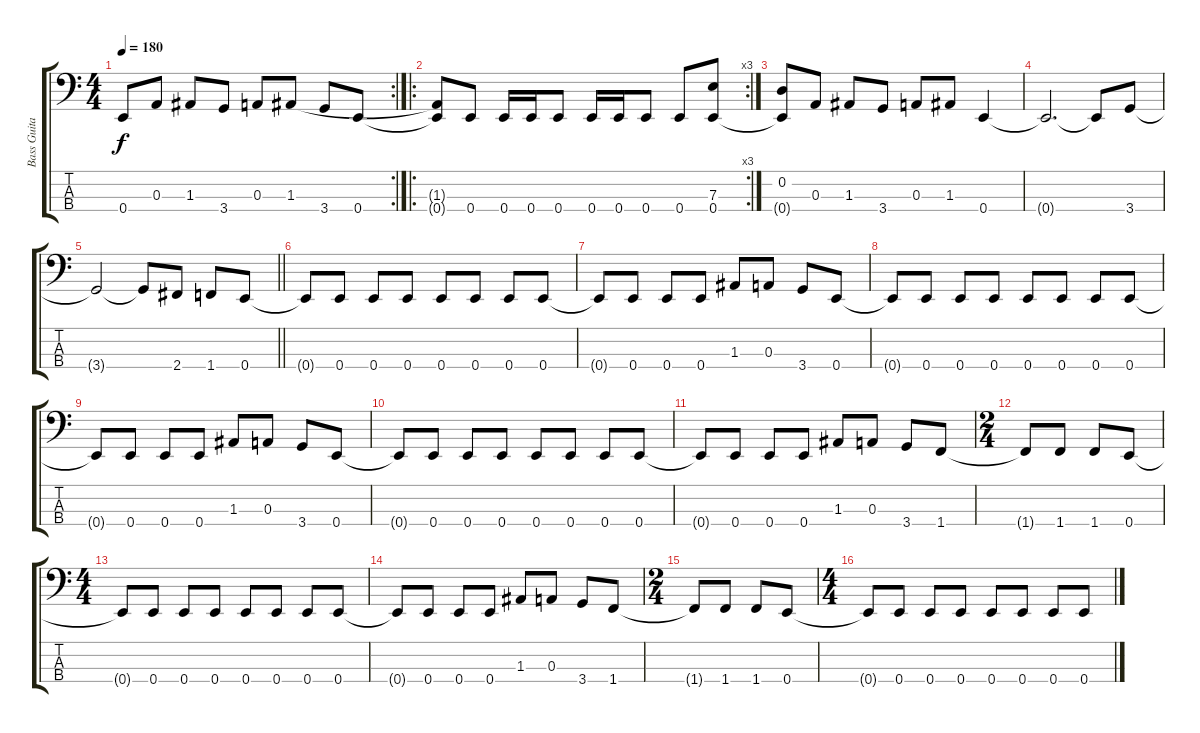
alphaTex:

\track ("Bass Guitar - Jason" "Bass Guita") {instrument electricbasspick}
\staff {score tabs}
\tuning (G2 D2 A1 E1) {hide}
\rc 2
\ts (4 4)
\tempo 180
\clef f4
\ks c
0.4{t}.8{dy f} 0.3.8 1.3.8 3.4.8 0.3.8 1.3.8 3.4.8 0.4.8 |
\ro
\rc 3
(1.3{t} 0.4{t}).8 0.4.8 0.4.16 0.4.16 0.4.8 0.4.16 0.4.16 0.4.8 0.4.8 (7.3 0.4).8 |
(0.2 0.4{t}).8 0.3.8 1.3.8 3.4.8 0.3.8 1.3.8 0.4.4 |
0.4{t}.2{d} 0.4{t}.8 3.4.8 |
\barLineRight lightlight
3.4{t}.2 3.4{t}.8 2.4.8 1.4.8 0.4.8 |
0.4{t}.8{volume 7} 0.4.8 0.4.8 0.4.8 0.4.8 0.4.8 0.4.8 0.4.8 |
0.4{t}.8 0.4.8 0.4.8 0.4.8 1.3.8 0.3.8 3.4.8 0.4.8 |
0.4{t}.8 0.4.8 0.4.8 0.4.8 0.4.8 0.4.8 0.4.8 0.4.8 |
0.4{t}.8 0.4.8 0.4.8 0.4.8 1.3.8 0.3.8 3.4.8 0.4.8 |
0.4{t}.8 0.4.8 0.4.8 0.4.8 0.4.8 0.4.8 0.4.8 0.4.8 |
0.4{t}.8 0.4.8 0.4.8 0.4.8 1.3.8 0.3.8 3.4.8 1.4.8 |
\ts (2 4)
1.4{t}.8 1.4.8 1.4.8 0.4.8 |
\ts (4 4)
0.4{t}.8 0.4.8 0.4.8 0.4.8 0.4.8 0.4.8 0.4.8 0.4.8 |
0.4{t}.8 0.4.8 0.4.8 0.4.8 1.3.8 0.3.8 3.4.8 1.4.8 |
\ts (2 4)
1.4{t}.8 1.4.8 1.4.8 0.4.8 |
\ts (4 4)
0.4{t}.8 0.4.8 0.4.8 0.4.8 0.4.8 0.4.8 0.4.8 0.4.8
